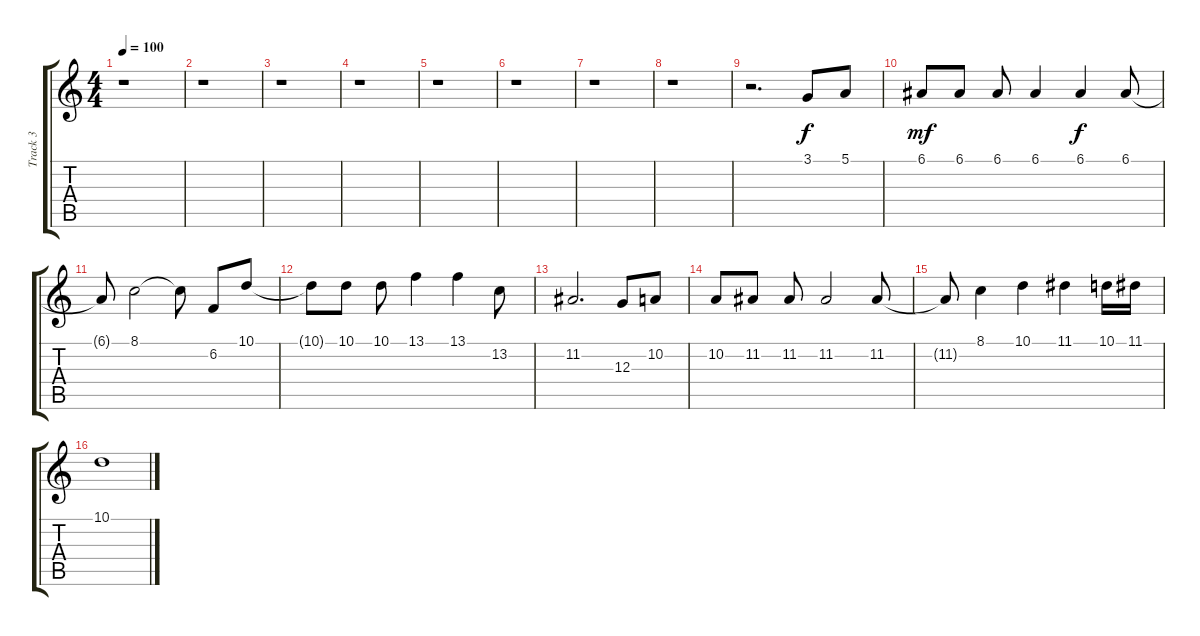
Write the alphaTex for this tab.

\track ("Track 3" "Track 3") {instrument acousticgrandpiano}
\staff {score tabs}
\tuning (E4 B3 G3 D3 A2 E2) {hide}
\ts (4 4)
\tempo 100
\clef g2
\ks c
r.1{dy f} |
r.1 |
r.1 |
r.1 |
r.1 |
r.1 |
r.1 |
r.1 |
r.2{d} 3.1.8 5.1.8 |
6.1.8{dy mf} 6.1.8 6.1.8 6.1.4 6.1.4{dy f} 6.1.8 |
6.1{t}.8 8.1.2 8.1{t}.8 6.2.8 10.1.8 |
10.1{t}.8 10.1.8 10.1.8 13.1.4 13.1.4 13.2.8 |
11.2.2{d} 12.3.8 10.2.8 |
10.2.8 11.2.8 11.2.8 11.2.2 11.2.8 |
11.2{t}.8 8.1.4 10.1.4 11.1.4 10.1.16 11.1.16 |
10.1.1
